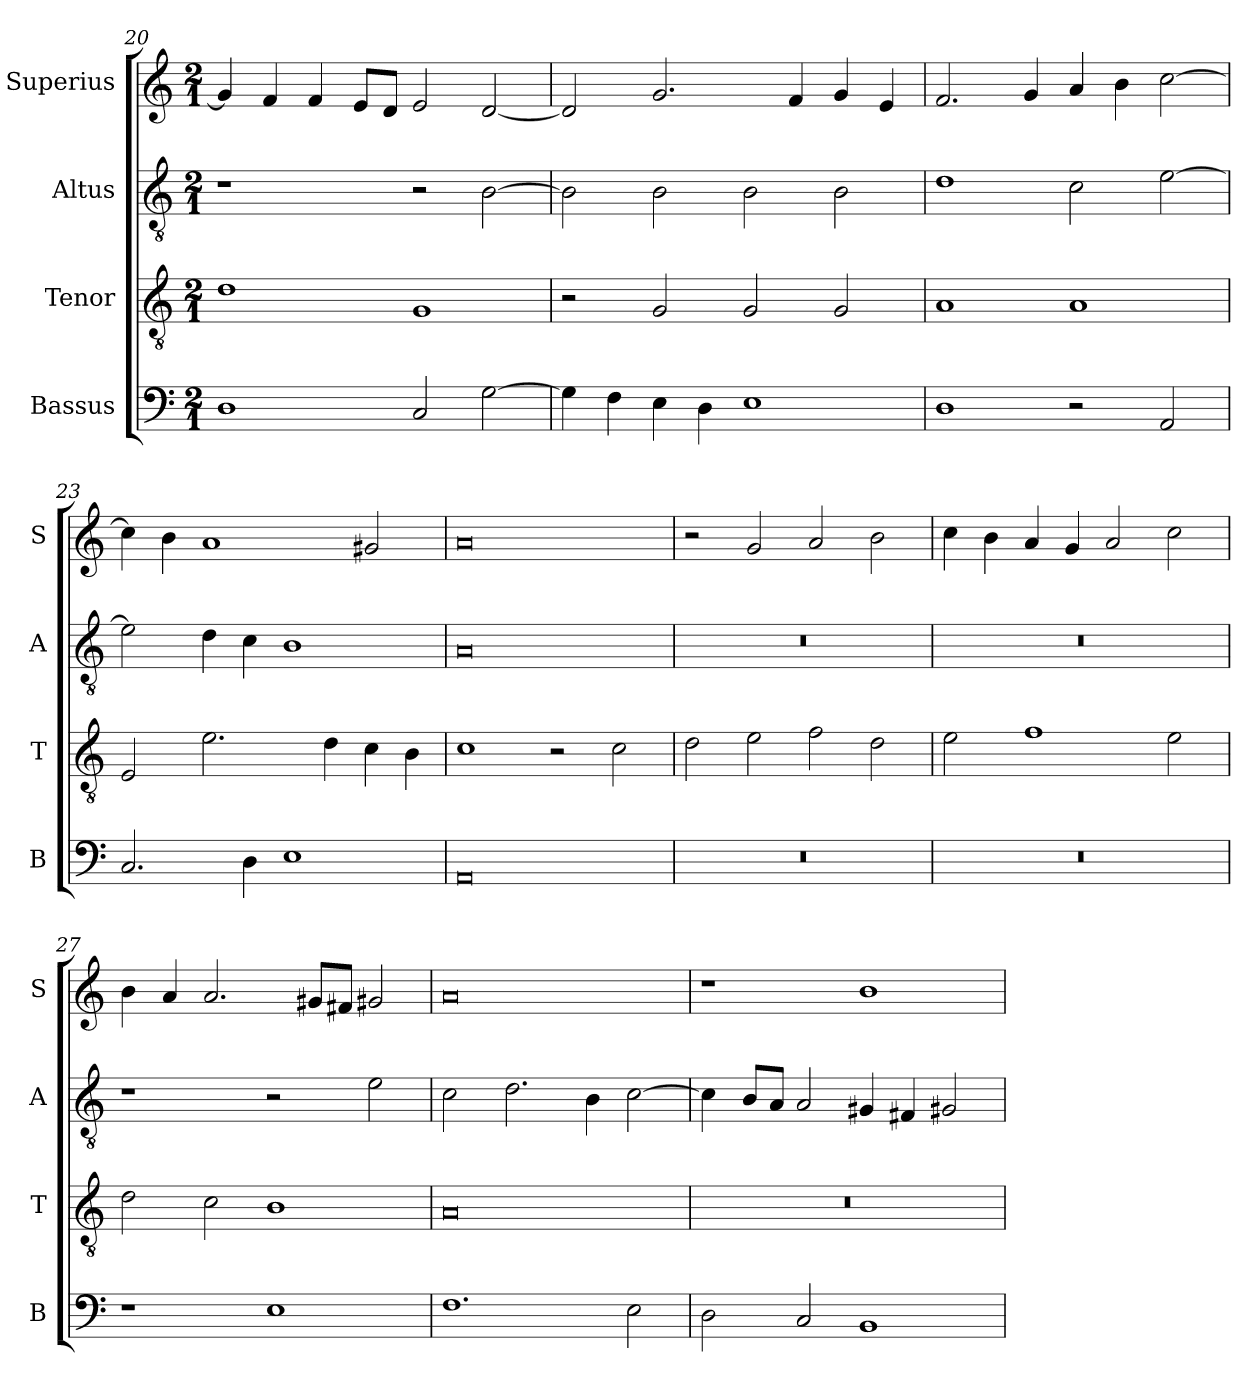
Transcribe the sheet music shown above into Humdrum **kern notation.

**kern	**kern	**kern	**kern
*part4	*part3	*part2	*part1
*staff4	*staff3	*staff2	*staff1
*I"Bassus	*I"Tenor	*I"Altus	*I"Superius
*I'B	*I'T	*I'A	*I'S
*clefF4	*clefGv2	*clefGv2	*clefG2
*k[]	*k[]	*k[]	*k[]
*C:	*C:	*C:	*C:
*M2/1	*M2/1	*M2/1	*M2/1
=20	=20	=20	=20
1D	1d	1r	4g]
.	.	.	4f
.	.	.	4f
.	.	.	8eL
.	.	.	8dJ
2C	1G	2r	2e
[2G	.	[2B	[2d
=21	=21	=21	=21
4G]	2r	2B]	2d]
4F	.	.	.
4E	2G	2B	2.g
4D	.	.	.
1E	2G	2B	.
.	.	.	4f
.	2G	2B	4g
.	.	.	4e
=22	=22	=22	=22
1D	1A	1d	2.f
.	.	.	4g
2r	1A	2c	4a
.	.	.	4b
2AA	.	[2e	[2cc
=23	=23	=23	=23
2.C	2E	2e]	4cc]
.	.	.	4b
.	2.e	4d	1a
4D	.	4c	.
1E	.	1B	.
.	4d	.	.
.	4c	.	2g#X
.	4B	.	.
=24	=24	=24	=24
0AA	1c	0A	0a
.	2r	.	.
.	2c	.	.
=25	=25	=25	=25
0r	2d	0r	2r
.	2e	.	2g
.	2f	.	2a
.	2d	.	2b
=26	=26	=26	=26
0r	2e	0r	4cc
.	.	.	4b
.	1f	.	4a
.	.	.	4g
.	.	.	2a
.	2e	.	2cc
=27	=27	=27	=27
1r	2d	1r	4b
.	.	.	4a
.	2c	.	2.a
1E	1B	2r	.
.	.	.	8g#XL
.	.	.	8f#XJ
.	.	2e	2g#X
=28	=28	=28	=28
1.F	0A	2c	0a
.	.	2.d	.
.	.	4B	.
2E	.	[2c	.
=29	=29	=29	=29
2D	0r	4c]	1r
.	.	8BL	.
.	.	8AJ	.
2C	.	2A	.
1BB	.	4G#X	1b
.	.	4F#X	.
.	.	2G#X	.
=	=	=	=
*-	*-	*-	*-
